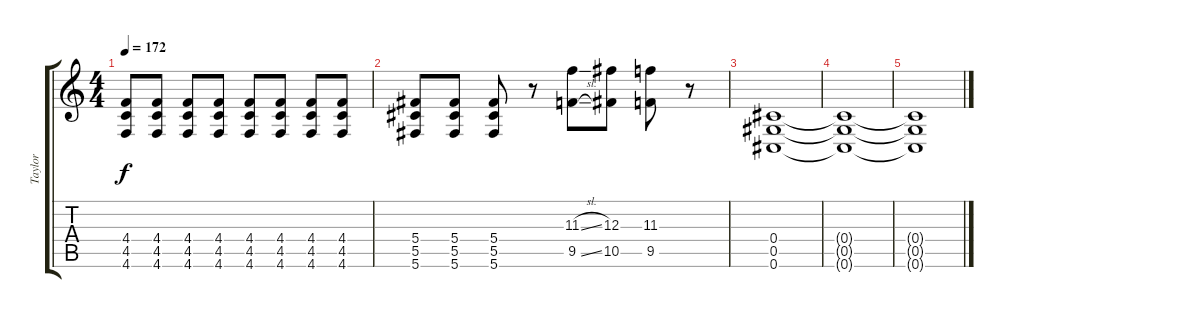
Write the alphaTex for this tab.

\track ("Taylor" "Taylor") {instrument distortionguitar}
\staff {score tabs}
\tuning (Eb4 Bb3 Gb3 Db3 Ab2 Db2) {hide}
\ts (4 4)
\tempo 172
\clef g2
\ks c
(4.4 4.5 4.6).8{dy f} (4.4 4.5 4.6).8 (4.4 4.5 4.6).8 (4.4 4.5 4.6).8 (4.4 4.5 4.6).8 (4.4 4.5 4.6).8 (4.4 4.5 4.6).8 (4.4 4.5 4.6).8 |
(5.4 5.5 5.6).8 (5.4 5.5 5.6).8 (5.4 5.5 5.6).8 r.8 (11.3{sl} 9.5{sl}).8 (12.3 10.5).8 (11.3 9.5).8 r.8 |
(0.4 0.5 0.6).1 |
(0.4{t} 0.5{t} 0.6{t}).1 |
(0.4{t} 0.5{t} 0.6{t}).1
